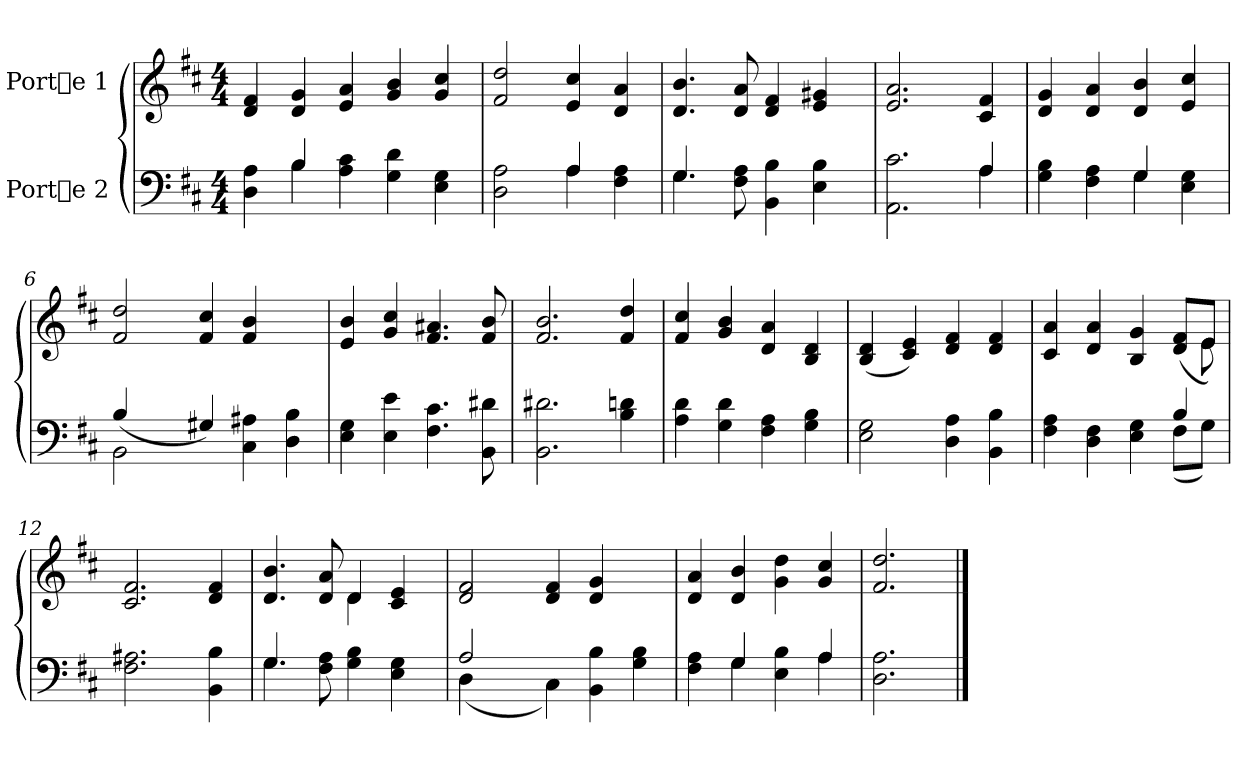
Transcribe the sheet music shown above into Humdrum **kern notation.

**kern	**kern
*part2	*part1
*staff2	*staff1
*I"Porte 2	*I"Porte 1
!!LO:PB:g=z
*stria5	*stria5
*clefF4	*clefG2
*k[f#c#]	*k[f#c#]
*D:	*D:
*M4/4	*M4/4
*MM115	*MM115
=1	=1
*^	*
4A\ 4D\	4ryy	4f#/ 4d/
4B/	4B\	4g/ 4d/
4c#\ 4A\	2.ryy	4a/ 4e/
4d\ 4G\	.	4b/ 4g/
4G\ 4E\	.	4cc#/ 4g/
=2	=2	=2
2A\ 2D\	2ryy	2dd/ 2f#/
4A/	4A\	4cc#/ 4e/
4A\ 4F#\	4ryy	4a/ 4d/
=3	=3	=3
4.G/	4.G\	4.b/ 4.d/
8A\ 8F#\	2ryy	8a/ 8d/
4B\ 4BB\	.	4f#/ 4d/
4B\ 4E\	.	4g#X/ 4e/
.	8ryy	.
=4	=4	=4
2.c#\ 2.AA\	2.ryy	2.a/ 2.e/
4A/	4A\	4f#/ 4c#/
!!LO:LB:g=z
=5	=5	=5
4B\ 4G\	2ryy	4g/ 4d/
4A\ 4F#\	.	4a/ 4d/
4G/	4G\	4b/ 4d/
4G\ 4E\	4ryy	4cc#/ 4e/
=6	=6	=6
2BB\	(>4B/	2dd/ 2f#/
.	1ryy	.
4G#X/)	.	4cc#/ 4f#/
4A#X\ 4C#\	.	4b/ 4f#/
4B\ 4D\	.	4ryy
*v	*v	*
=7	=7
4G\ 4E\	4b/ 4e/
4e\ 4E\	4cc#/ 4g/
4.c#\ 4.F#\	4.a#X/ 4.f#/
8d#X\ 8BB\	8b/ 8f#/
=8	=8
2.d#X\ 2.BB\	2.b/ 2.f#/
4dn\ 4B\	4dd/ 4f#/
!!LO:LB:g=z
=9	=9
4d\ 4A\	4cc#/ 4f#/
4d\ 4G\	4b/ 4g/
4A\ 4F#\	4a/ 4d/
4B\ 4G\	4d/ 4B/
=10	=10
2G\ 2E\	(>4d/ 4B/
.	4e/ 4c#/)
4A\ 4D\	4f#/ 4d/
4B\ 4BB\	4f#/ 4d/
=11	=11
*^	*^
4A\ 4F#\	2.ryy	4a/ 4c#/	2..ryy
4F#\ 4D\	.	4a/ 4d/	.
4G\ 4E\	.	4g/ 4B/	.
4B/	(>8F#\L	(>8f#/ 8d/L	.
.	8G\J)	8e/J)	8e\
*v	*v	*	*
*	*v	*v
=12	=12
2.A#X\ 2.F#\	2.f#/ 2.c#/
4B\ 4BB\	4f#/ 4d/
!!LO:LB:g=z
=13	=13
*^	*^
4.G/	4.G\	4.b/ 4.d/	2ryy
8A\ 8F#\	2ryy	8a/ 8d/	.
4B\ 4G\	.	4d/	4d\
4G\ 4E\	.	4e/ 4c#/	4ryy
.	8ryy	.	.
*	*	*v	*v
=14	=14	=14
2A/	(>4D\	2f#/ 2d/
.	1ryy	.
4C#\)	.	4f#/ 4d/
4B\ 4BB\	.	4g/ 4d/
4B\ 4G\	.	4ryy
=15	=15	=15
4A\ 4F#\	4ryy	4a/ 4d/
4G/	4G\	4b/ 4d/
4B\ 4E\	4ryy	4dd\ 4g\
4A/	4A\	4cc#/ 4g/
*v	*v	*
=16	=16
2.A\ 2.D\	2.dd/ 2.f#/
==	==
*-	*-
